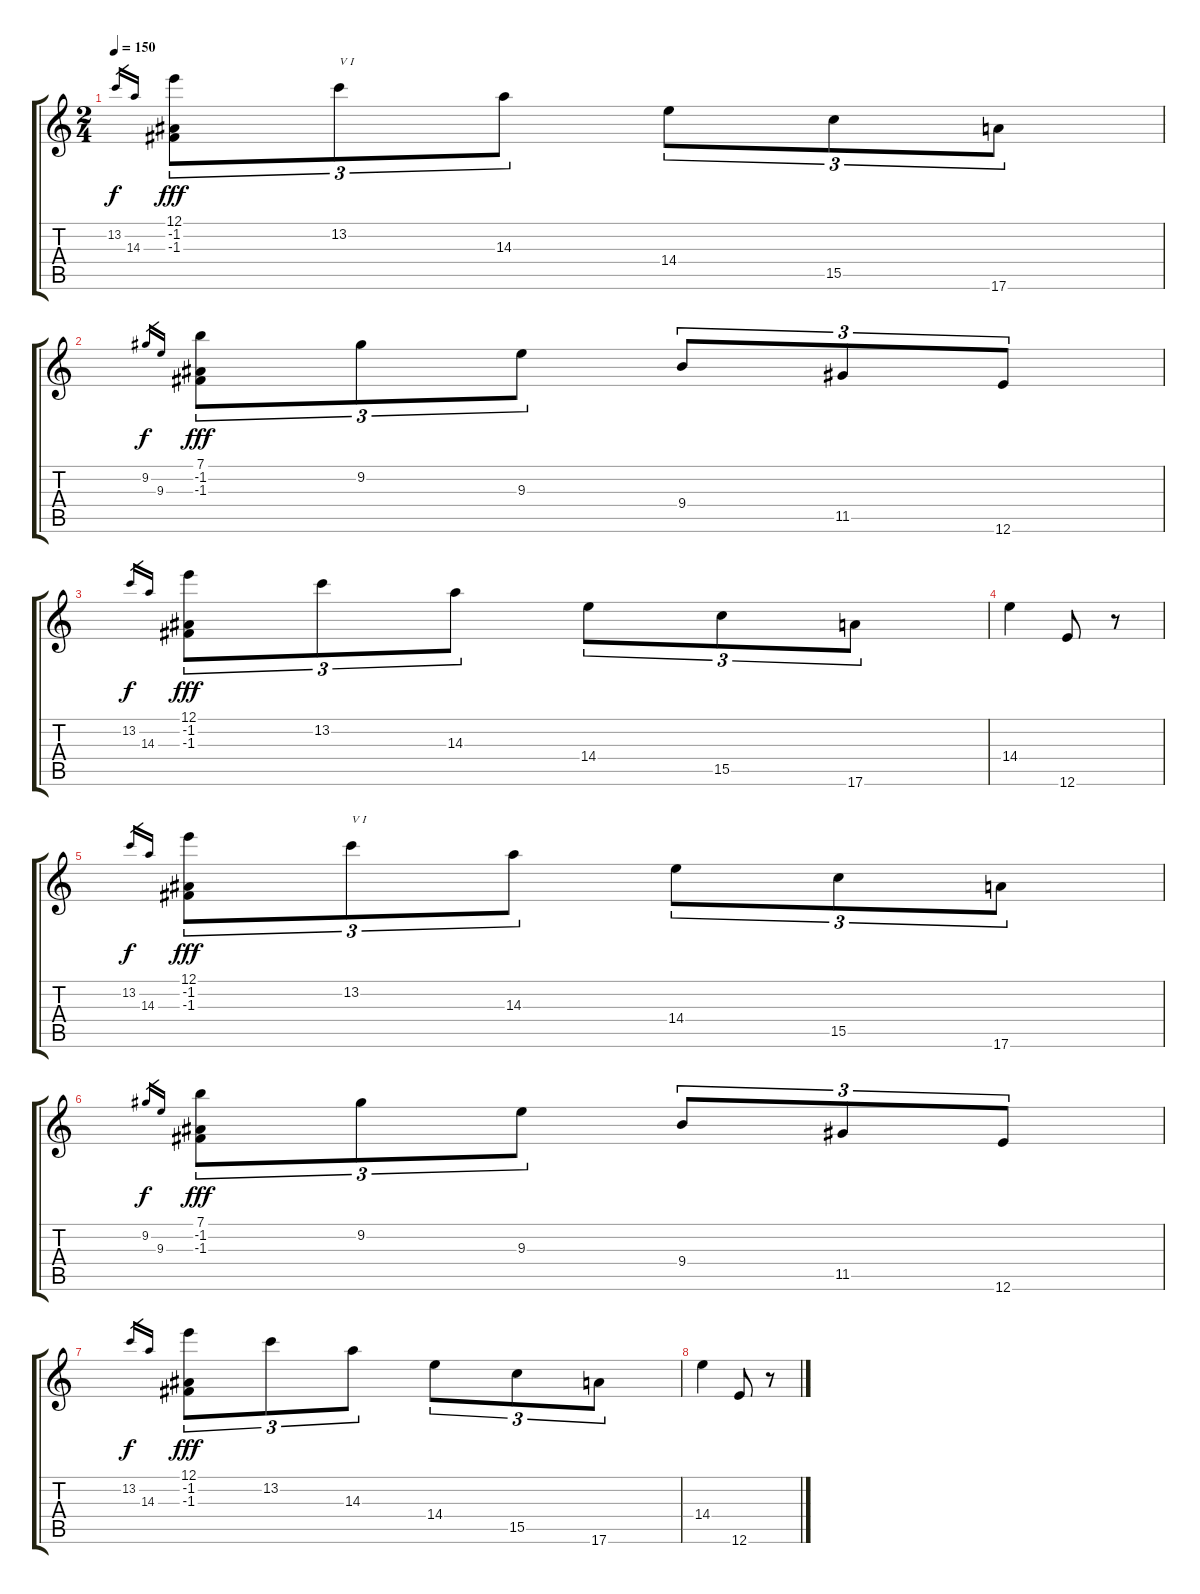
\track "" {instrument distortionguitar}
\staff {score tabs}
\tuning (E4 B3 G3 D3 A2 E2) {hide}
\ts (2 4)
\tempo 150
\clef g2
\ks c
13.2.16{gr dy f} 14.3.16{gr} (12.1 -1.2 -1.3).8{tu (3 2) dy fff} 13.2.8{tu (3 2) txt "V I"} 14.3.8{tu (3 2)} 14.4.8{tu (3 2)} 15.5.8{tu (3 2)} 17.6.8{tu (3 2)} |
9.2.16{gr dy f} 9.3.16{gr} (7.1 -1.2 -1.3).8{tu (3 2) dy fff} 9.2.8{tu (3 2)} 9.3.8{tu (3 2)} 9.4.8{tu (3 2)} 11.5.8{tu (3 2)} 12.6.8{tu (3 2)} |
13.2.16{gr dy f} 14.3.16{gr} (12.1 -1.2 -1.3).8{tu (3 2) dy fff} 13.2.8{tu (3 2)} 14.3.8{tu (3 2)} 14.4.8{tu (3 2)} 15.5.8{tu (3 2)} 17.6.8{tu (3 2)} |
14.4.4 12.6.8 r.8 |
13.2.16{gr dy f} 14.3.16{gr} (12.1 -1.2 -1.3).8{tu (3 2) dy fff} 13.2.8{tu (3 2) txt "V I"} 14.3.8{tu (3 2)} 14.4.8{tu (3 2)} 15.5.8{tu (3 2)} 17.6.8{tu (3 2)} |
9.2.16{gr dy f} 9.3.16{gr} (7.1 -1.2 -1.3).8{tu (3 2) dy fff} 9.2.8{tu (3 2)} 9.3.8{tu (3 2)} 9.4.8{tu (3 2)} 11.5.8{tu (3 2)} 12.6.8{tu (3 2)} |
13.2.16{gr dy f} 14.3.16{gr} (12.1 -1.2 -1.3).8{tu (3 2) dy fff} 13.2.8{tu (3 2)} 14.3.8{tu (3 2)} 14.4.8{tu (3 2)} 15.5.8{tu (3 2)} 17.6.8{tu (3 2)} |
14.4.4 12.6.8 r.8
